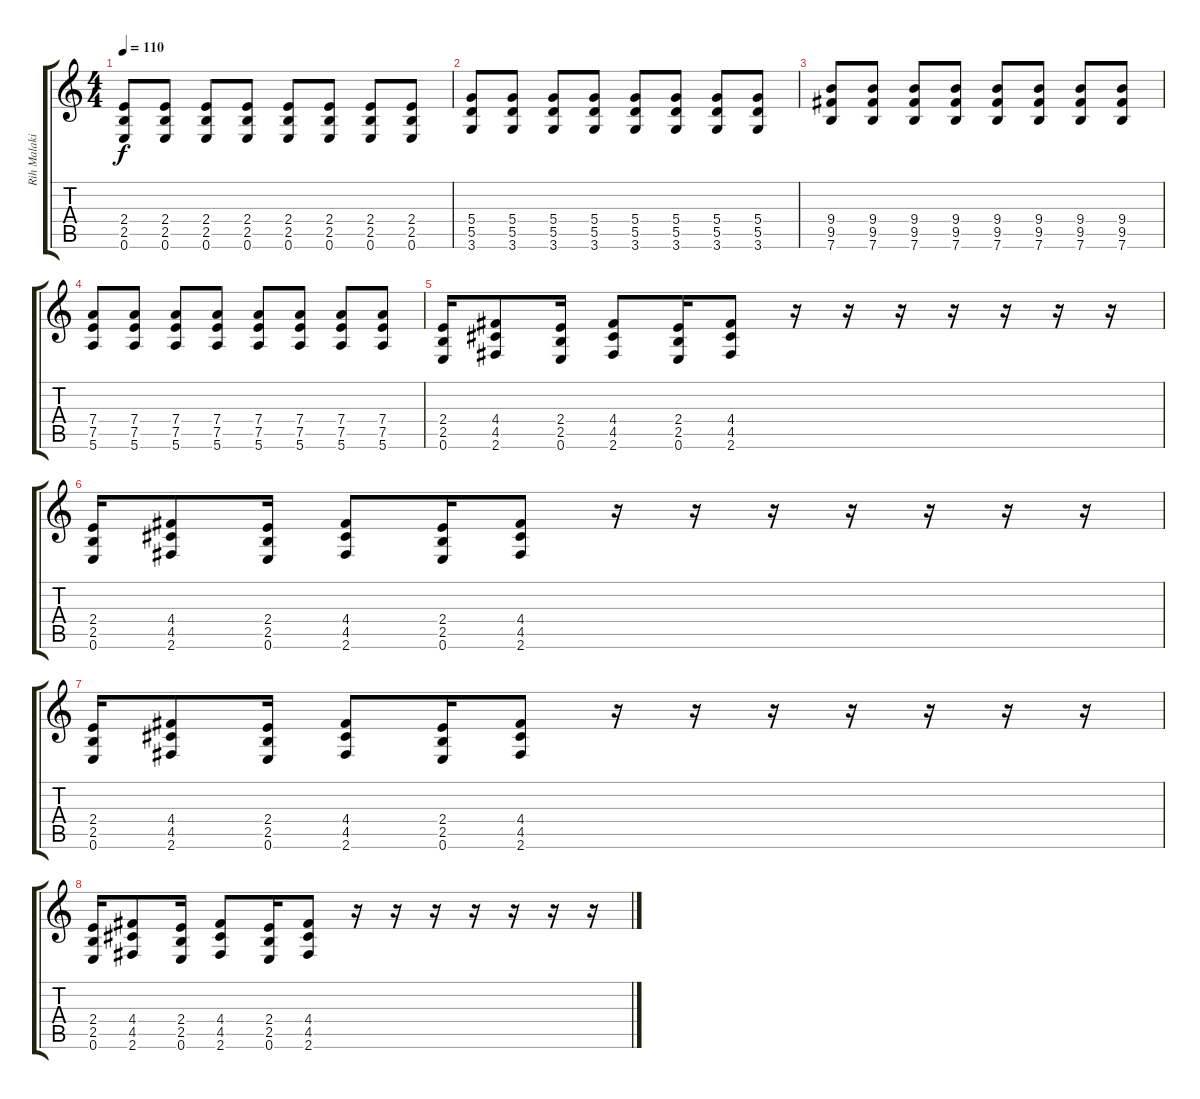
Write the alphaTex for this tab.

\track ("Rih Malakian" "Rih Malaki") {instrument distortionguitar}
\staff {score tabs}
\tuning (E4 B3 G3 D3 A2 E2) {hide}
\ts (4 4)
\tempo 110
\clef g2
\ks c
(2.4 2.5 0.6).8{dy f} (2.4 2.5 0.6).8 (2.4 2.5 0.6).8 (2.4 2.5 0.6).8 (2.4 2.5 0.6).8 (2.4 2.5 0.6).8 (2.4 2.5 0.6).8 (2.4 2.5 0.6).8 |
(5.4 5.5 3.6).8 (5.4 5.5 3.6).8 (5.4 5.5 3.6).8 (5.4 5.5 3.6).8 (5.4 5.5 3.6).8 (5.4 5.5 3.6).8 (5.4 5.5 3.6).8 (5.4 5.5 3.6).8 |
(9.4 9.5 7.6).8 (9.4 9.5 7.6).8 (9.4 9.5 7.6).8 (9.4 9.5 7.6).8 (9.4 9.5 7.6).8 (9.4 9.5 7.6).8 (9.4 9.5 7.6).8 (9.4 9.5 7.6).8 |
(7.4 7.5 5.6).8 (7.4 7.5 5.6).8 (7.4 7.5 5.6).8 (7.4 7.5 5.6).8 (7.4 7.5 5.6).8 (7.4 7.5 5.6).8 (7.4 7.5 5.6).8 (7.4 7.5 5.6).8 |
(2.4 2.5 0.6).16 (4.4 4.5 2.6).8 (2.4 2.5 0.6).16 (4.4 4.5 2.6).8 (2.4 2.5 0.6).16 (4.4 4.5 2.6).8 r.16 r.16 r.16 r.16 r.16 r.16 r.16 |
(2.4 2.5 0.6).16 (4.4 4.5 2.6).8 (2.4 2.5 0.6).16 (4.4 4.5 2.6).8 (2.4 2.5 0.6).16 (4.4 4.5 2.6).8 r.16 r.16 r.16 r.16 r.16 r.16 r.16 |
(2.4 2.5 0.6).16 (4.4 4.5 2.6).8 (2.4 2.5 0.6).16 (4.4 4.5 2.6).8 (2.4 2.5 0.6).16 (4.4 4.5 2.6).8 r.16 r.16 r.16 r.16 r.16 r.16 r.16 |
(2.4 2.5 0.6).16 (4.4 4.5 2.6).8 (2.4 2.5 0.6).16 (4.4 4.5 2.6).8 (2.4 2.5 0.6).16 (4.4 4.5 2.6).8 r.16 r.16 r.16 r.16 r.16 r.16 r.16
